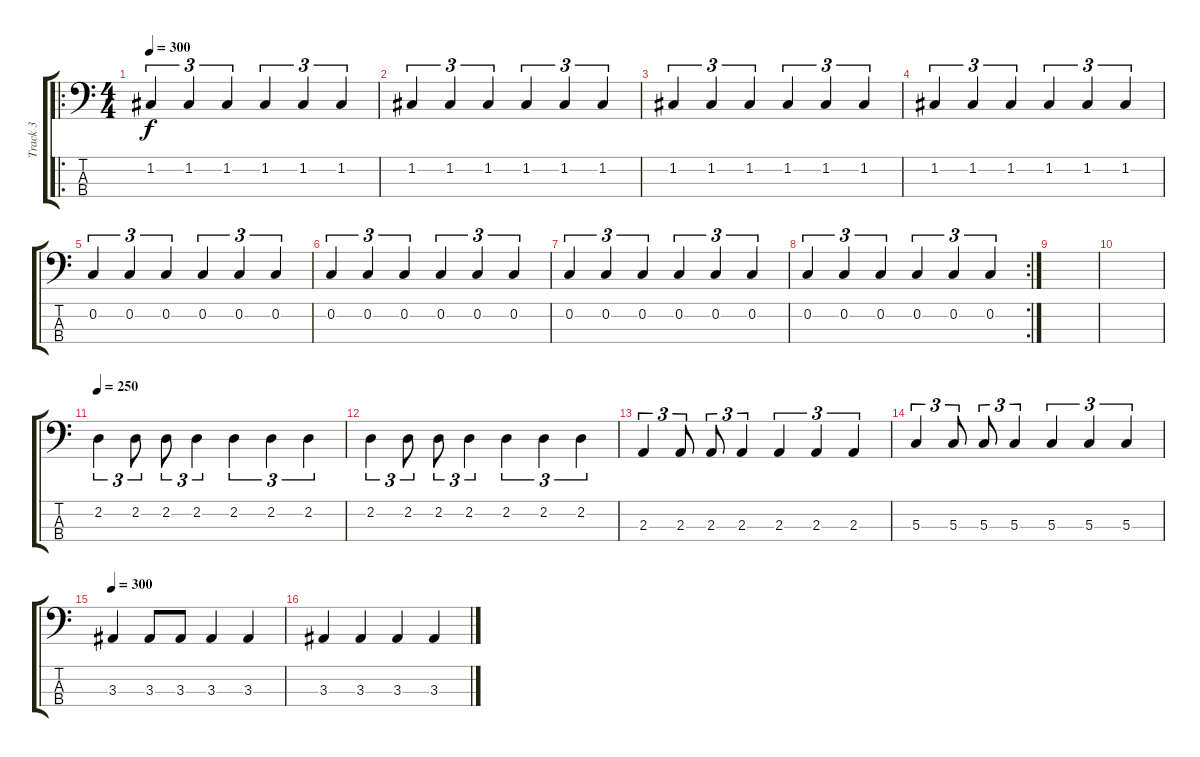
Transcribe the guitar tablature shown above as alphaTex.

\track ("Track 3" "Track 3") {instrument electricbasspick}
\staff {score tabs}
\tuning (F2 C2 G1 D1) {hide}
\ro
\ts (4 4)
\tempo 300
\clef f4
\ks c
1.2.4{tu (3 2) dy f} 1.2.4{tu (3 2)} 1.2.4{tu (3 2)} 1.2.4{tu (3 2)} 1.2.4{tu (3 2)} 1.2.4{tu (3 2)} |
1.2.4{tu (3 2)} 1.2.4{tu (3 2)} 1.2.4{tu (3 2)} 1.2.4{tu (3 2)} 1.2.4{tu (3 2)} 1.2.4{tu (3 2)} |
1.2.4{tu (3 2)} 1.2.4{tu (3 2)} 1.2.4{tu (3 2)} 1.2.4{tu (3 2)} 1.2.4{tu (3 2)} 1.2.4{tu (3 2)} |
1.2.4{tu (3 2)} 1.2.4{tu (3 2)} 1.2.4{tu (3 2)} 1.2.4{tu (3 2)} 1.2.4{tu (3 2)} 1.2.4{tu (3 2)} |
0.2.4{tu (3 2)} 0.2.4{tu (3 2)} 0.2.4{tu (3 2)} 0.2.4{tu (3 2)} 0.2.4{tu (3 2)} 0.2.4{tu (3 2)} |
0.2.4{tu (3 2)} 0.2.4{tu (3 2)} 0.2.4{tu (3 2)} 0.2.4{tu (3 2)} 0.2.4{tu (3 2)} 0.2.4{tu (3 2)} |
0.2.4{tu (3 2)} 0.2.4{tu (3 2)} 0.2.4{tu (3 2)} 0.2.4{tu (3 2)} 0.2.4{tu (3 2)} 0.2.4{tu (3 2)} |
\rc 2
0.2.4{tu (3 2)} 0.2.4{tu (3 2)} 0.2.4{tu (3 2)} 0.2.4{tu (3 2)} 0.2.4{tu (3 2)} 0.2.4{tu (3 2)} |
|
|
\tempo 250
2.2.4{tu (3 2)} 2.2.8{tu (3 2)} 2.2.8{tu (3 2)} 2.2.4{tu (3 2)} 2.2.4{tu (3 2)} 2.2.4{tu (3 2)} 2.2.4{tu (3 2)} |
2.2.4{tu (3 2)} 2.2.8{tu (3 2)} 2.2.8{tu (3 2)} 2.2.4{tu (3 2)} 2.2.4{tu (3 2)} 2.2.4{tu (3 2)} 2.2.4{tu (3 2)} |
2.3.4{tu (3 2)} 2.3.8{tu (3 2)} 2.3.8{tu (3 2)} 2.3.4{tu (3 2)} 2.3.4{tu (3 2)} 2.3.4{tu (3 2)} 2.3.4{tu (3 2)} |
5.3.4{tu (3 2)} 5.3.8{tu (3 2)} 5.3.8{tu (3 2)} 5.3.4{tu (3 2)} 5.3.4{tu (3 2)} 5.3.4{tu (3 2)} 5.3.4{tu (3 2)} |
\tempo 300
3.3.4 3.3.8 3.3.8 3.3.4 3.3.4 |
3.3.4 3.3.4 3.3.4 3.3.4
